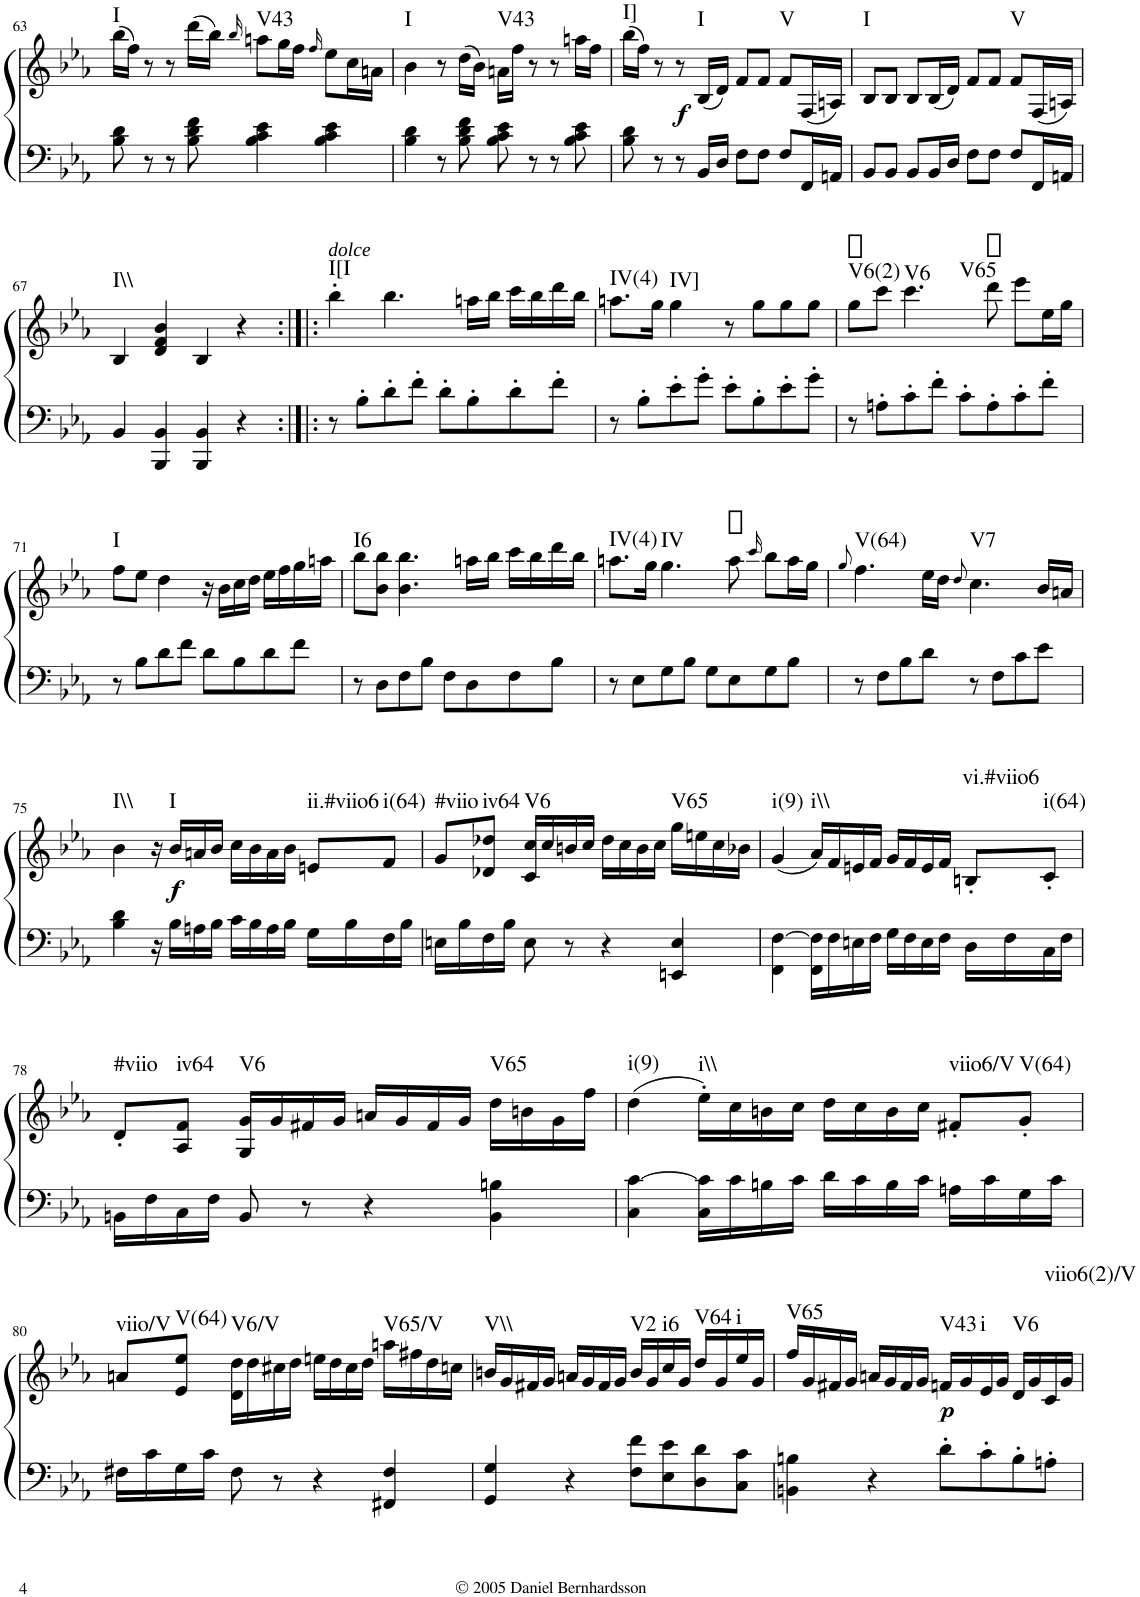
**kern	**kern	**dynam	**harte
*part1	*part1	*part1	*part1
*staff2	*staff1	*staff1/2	*
*I"Piano	*	*	*
*I'Pno.	*	*	*
!!LO:PB:g=z
*clefF4	*clefG2	*	*
*k[b-e-a-]	*k[b-e-a-]	*	*
*E-:	*E-:	*	*
*M4/4	*M4/4	*	*
*met(c)	*met(c)	*	*
=63	=63	=63	=63
!	!	!	!LO:H:kt=I
8B-\ 8d\	(16bb-\LL	.	N
.	16ff\JJ)	.	.
8r	8r	.	.
8r	8r	.	.
8B-\ 8d\ 8f\	(16ddd\LL	.	.
.	16bb-\JJ)	.	.
.	16qbb-/	.	.
!	!	!	!LO:H:kt=V43
4B-\ 4c\ 4e-\	8aan\L	.	N
.	16gg\L	.	.
.	16ff\JJ	.	.
.	16qff/	.	.
4B-\ 4c\ 4e-\	8ee-\L	.	.
.	16cc\L	.	.
.	16an\JJ	.	.
=64	=64	=64	=64
!	!	!	!LO:H:kt=I
4B-\ 4d\	4b-\	.	N
8r	8r	.	.
8B-\ 8d\ 8f\	(16dd\LL	.	.
.	16b-\JJ)	.	.
!	!	!	!LO:H:kt=V43
8B-\ 8c\ 8e-\	16an\LL	.	N
.	16ff\JJ	.	.
8r	8r	.	.
8r	8r	.	.
8B-\ 8c\ 8e-\	16aan\LL	.	.
.	16ff\JJ	.	.
=65	=65	=65	=65
!	!	!	!LO:H:kt=I]
8B-\ 8d\	(16bb-\LL	.	N
.	16ff\JJ)	.	.
8r	8r	.	.
!	!	!LO:DY:b	!
8r	8r	f	.
!	!	!	!LO:H:kt=I
16BB-/LL	(16B-/LL	.	N
16D/JJ	16d/JJ)	.	.
8F\L	8f/L	.	.
8F\J	8f/J	.	.
!	!	!	!LO:H:kt=V
8F/L	8f/L	.	N
16FF/L	(16F/L	.	.
16AAn/JJ	16An/JJ)	.	.
=66	=66	=66	=66
!	!	!	!LO:H:kt=I
8BB-/L	8B-/L	.	N
8BB-/J	8B-/J	.	.
8BB-/L	8B-/L	.	.
16BB-/L	(16B-/L	.	.
16D/JJ	16d/JJ)	.	.
8F\L	8f/L	.	.
8F\J	8f/J	.	.
!	!	!	!LO:H:kt=V
8F/L	8f/L	.	N
16FF/L	(16F/L	.	.
16AAn/JJ	16An/JJ)	.	.
!!LO:LB:g=z
=67	=67	=67	=67
!	!	!	!LO:H:kt=I\\
4BB-/	4B-/	.	N
4BBB-/ 4BB-/	4d/ 4f/ 4b-/	.	.
4BBB-/ 4BB-/	4B-/	.	.
4r	4r	.	.
=68:|!|:	=68:|!|:	=68:|!|:	=68:|!|:
!	!LO:TX:a:i:t=dolce	!	!LO:H:kt=I[I
8r	4bb-'\	.	N
8B-'\L	.	.	.
8d'\	4.bb-\	.	.
8f'\J	.	.	.
8d'\L	.	.	.
8B-'\	16aan\LL	.	.
.	16bb-\JJ	.	.
8d'\	16ccc\LL	.	.
.	16bb-\	.	.
8f'\J	16ddd\	.	.
.	16bb-\JJ	.	.
=69	=69	=69	=69
!	!	!	!LO:H:kt=IV(4)
8r	8.aan\L	.	N
8B-'\L	.	.	.
.	16gg\Jk	.	.
!	!	!	!LO:H:kt=IV]
8e-'\	4gg\	.	N
8g'\J	.	.	.
8e-'\L	8r	.	.
8B-'\	8gg\L	.	.
8e-'\	8gg\	.	.
8g'\J	8gg\J	.	.
=70	=70	=70	=70
!	!	!	!LO:H:kt=V6(2)
8r	8gg\L	.	N
8An'\L	8ccc\J	.	.
!	!	!	!LO:H:n=1:kt=V6
!	!	!	!LO:H:n=2:kt=V65
8c'\	4.ccc\	.	N N
8f'\J	.	.	.
8c'\L	.	.	.
8A'\	8ddd\	.	.
8c'\	8eee-\L	.	.
8f'\J	16ee-\L	.	.
.	16gg\JJ	.	.
!!LO:LB:g=z
=71	=71	=71	=71
!	!	!	!LO:H:kt=I
8r	8ff\L	.	N
8B-\L	8ee-\J	.	.
8d\	4dd\	.	.
8f\J	.	.	.
8d\L	16r	.	.
.	16b-\LL	.	.
8B-\	16cc\	.	.
.	16dd\JJ	.	.
8d\	16ee-\LL	.	.
.	16ff\	.	.
8f\J	16gg\	.	.
.	16aan\JJ	.	.
=72	=72	=72	=72
!	!	!	!LO:H:kt=I6
8r	8bb-\L	.	N
8D\L	8b-\ 8bb-\J	.	.
8F\	4.b-\ 4.bb-\	.	.
8B-\J	.	.	.
8F\L	.	.	.
8D\	16aan\LL	.	.
.	16bb-\JJ	.	.
8F\	16ccc\LL	.	.
.	16bb-\	.	.
8B-\J	16ddd\	.	.
.	16bb-\JJ	.	.
=73	=73	=73	=73
!	!	!	!LO:H:kt=IV(4)
8r	8.aan\L	.	N
8E-\L	.	.	.
.	16gg\Jk	.	.
!	!	!	!LO:H:kt=IV
8G\	4.gg\	.	N
8B-\J	.	.	.
8G\L	.	.	.
8E-\	8aa\	.	.
.	16qccc/	.	.
8G\	8bb-\L	.	.
8B-\J	16aa\L	.	.
.	16gg\JJ	.	.
=74	=74	=74	=74
.	8qgg/	.	.
!	!	!	!LO:H:kt=V(64)
8r	4.ff\	.	N
8F\L	.	.	.
8B-\	.	.	.
8d\J	16ee-\LL	.	.
.	16dd\JJ	.	.
.	8qdd/	.	.
!	!	!	!LO:H:kt=V7
8r	4.cc\	.	N
8F\L	.	.	.
8c\	.	.	.
8e-\J	16b-/LL	.	.
.	16an/JJ	.	.
!!LO:LB:g=z
=75	=75	=75	=75
!	!	!	!LO:H:kt=I\\
4B-\ 4d\	4b-\	.	N
16r	16r	.	.
!	!	!LO:DY:b	!LO:H:kt=I
16B-\LL	16b-/LL	f	N
16An\	16an/	.	.
16B-\JJ	16b-/JJ	.	.
16c\LL	16cc\LL	.	.
16B-\	16b-\	.	.
16A\	16a\	.	.
16B-\JJ	16b-\JJ	.	.
!	!	!	!LO:H:kt=ii.#viio6
16G\LL	8en/L	.	N
16B-\	.	.	.
!	!	!	!LO:H:kt=i(64)
16F\	8f/J	.	N
16B-\JJ	.	.	.
=76	=76	=76	=76
!	!	!	!LO:H:kt=#viio
16En\LL	8g/L	.	N
16B-\	.	.	.
!	!	!	!LO:H:kt=iv64
16F\	8d-X/ 8dd-X/J	.	N
16B-\JJ	.	.	.
!	!	!	!LO:H:kt=V6
8E\	16c/ 16cc/LL	.	N
.	16cc/	.	.
8r	16bn/	.	.
.	16cc/JJ	.	.
4r	16dd-\LL	.	.
.	16cc\	.	.
.	16b\	.	.
.	16cc\JJ	.	.
!	!	!	!LO:H:kt=V65
4EEn/ 4E/	16gg\LL	.	N
.	16een\	.	.
.	16cc\	.	.
.	16b-X\JJ	.	.
=77	=77	=77	=77
!	!	!	!LO:H:kt=i(9)
4FF\ [4F\	(4g/	.	N
!	!	!	!LO:H:kt=i\\
16FF\ 16F\]LL	16a-/LL)	.	N
16F\	16f/	.	.
16En\	16en/	.	.
16F\JJ	16f/JJ	.	.
16G\LL	16g/LL	.	.
16F\	16f/	.	.
16E\	16e/	.	.
16F\JJ	16f/JJ	.	.
!	!	!	!LO:H:kt=vi.#viio6
16D\LL	8Bn'/L	.	N
16F\	.	.	.
!	!	!	!LO:H:kt=i(64)
16C\	8c'/J	.	N
16F\JJ	.	.	.
!!LO:LB:g=z
=78	=78	=78	=78
!	!	!	!LO:H:kt=#viio
16BBn\LL	8d'/L	.	N
16F\	.	.	.
!	!	!	!LO:H:kt=iv64
16C\	8A-/ 8f/J	.	N
16F\JJ	.	.	.
!	!	!	!LO:H:kt=V6
8BB/	16G/ 16g/LL	.	N
.	16g/	.	.
8r	16f#X/	.	.
.	16g/JJ	.	.
4r	16an/LL	.	.
.	16g/	.	.
.	16f#/	.	.
.	16g/JJ	.	.
!	!	!	!LO:H:kt=V65
4BB\ 4Bn\	16dd\LL	.	N
.	16bn\	.	.
.	16g\	.	.
.	16ff\JJ	.	.
=79	=79	=79	=79
!	!	!	!LO:H:kt=i(9)
4C\ [4c\	(4dd\	.	N
!	!	!	!LO:H:kt=i\\
16C\ 16c\]LL	16ee-'\LL)	.	N
16c\	16cc\	.	.
16Bn\	16bn\	.	.
16c\JJ	16cc\JJ	.	.
16d\LL	16dd\LL	.	.
16c\	16cc\	.	.
16B\	16b\	.	.
16c\JJ	16cc\JJ	.	.
!	!	!	!LO:H:kt=viio6/V
16An\LL	8f#X'/L	.	N
16c\	.	.	.
!	!	!	!LO:H:kt=V(64)
16G\	8g'/J	.	N
16c\JJ	.	.	.
!!LO:LB:g=z
=80	=80	=80	=80
!	!	!	!LO:H:kt=viio/V
16F#X\LL	8an/L	.	N
16c\	.	.	.
!	!	!	!LO:H:kt=V(64)
16G\	8e-/ 8ee-/J	.	N
16c\JJ	.	.	.
!	!	!	!LO:H:kt=V6/V
8F#\	16d\ 16dd\LL	.	N
.	16dd\	.	.
8r	16cc#X\	.	.
.	16dd\JJ	.	.
4r	16een\LL	.	.
.	16dd\	.	.
.	16cc#\	.	.
.	16dd\JJ	.	.
!	!	!	!LO:H:kt=V65/V
4FF#X/ 4F#/	16aan\LL	.	N
.	16ff#X\	.	.
.	16dd\	.	.
.	16ccn\JJ	.	.
=81	=81	=81	=81
!	!	!	!LO:H:kt=V\\
4GG/ 4G/	16bn/LL	.	N
.	16g/	.	.
.	16f#X/	.	.
.	16g/JJ	.	.
4r	16an/LL	.	.
.	16g/	.	.
.	16f#/	.	.
.	16g/JJ	.	.
!	!	!	!LO:H:kt=V2
8F\ 8f\L	16b/LL	.	N
.	16g/	.	.
!	!	!	!LO:H:kt=i6
8E-\ 8e-\	16cc/	.	N
.	16g/JJ	.	.
!	!	!	!LO:H:kt=V64
8D\ 8d\	16dd/LL	.	N
.	16g/	.	.
!	!	!	!LO:H:kt=i
8C\ 8c\J	16ee-/	.	N
.	16g/JJ	.	.
=82	=82	=82	=82
!	!	!	!LO:H:kt=V65
4BBn\ 4Bn\	16ff/LL	.	N
.	16g/	.	.
.	16f#X/	.	.
.	16g/JJ	.	.
4r	16an/LL	.	.
.	16g/	.	.
.	16f#/	.	.
.	16g/JJ	.	.
!	!	!LO:DY:b	!LO:H:kt=V43
8d'\L	16fn/LL	p	N
.	16g/	.	.
!	!	!	!LO:H:kt=i
8c'\	16e-/	.	N
.	16g/JJ	.	.
!	!	!	!LO:H:kt=V6
8B'\	16d/LL	.	N
.	16g/	.	.
!	!	!	!LO:H:kt=viio6(2)/V
8An'\J	16c/	.	N
.	16g/JJ	.	.
=	=	=	=
*-	*-	*-	*-
